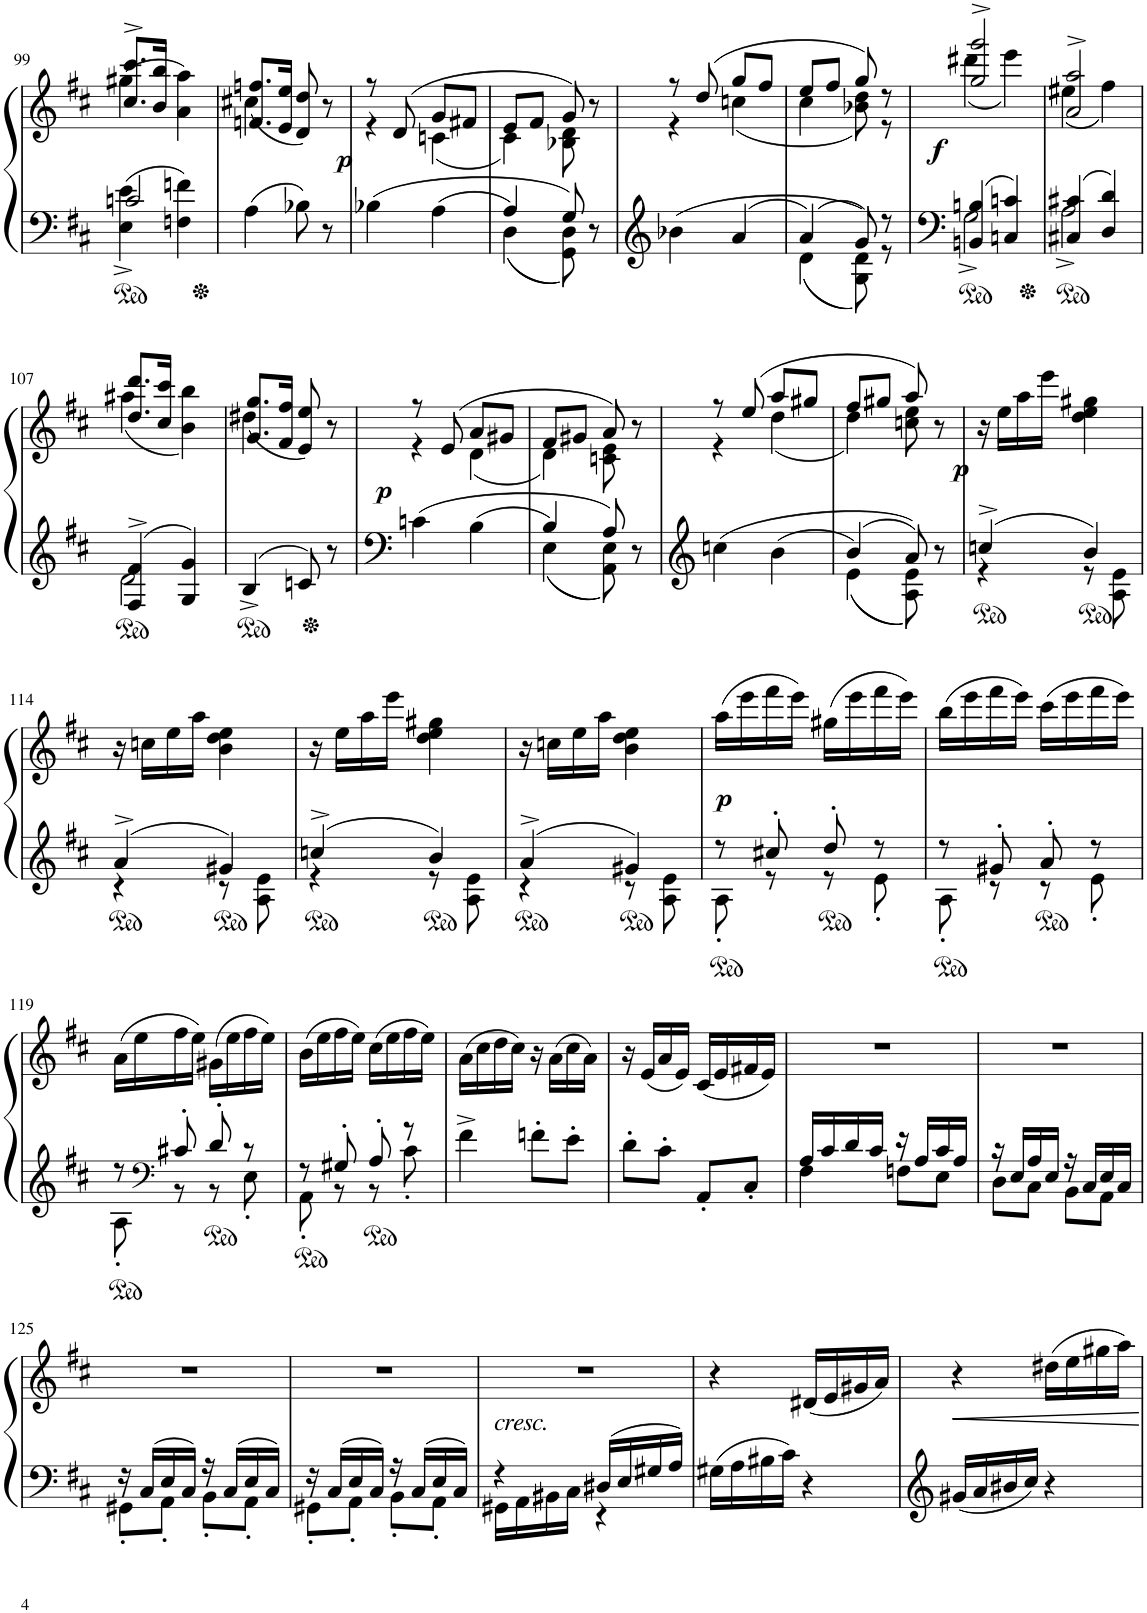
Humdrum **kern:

**kern	**kern	**dynam
*part1	*part1	*part1
*staff2	*staff1	*staff1/2
*I"Piano	*	*
*I'Pno.	*	*
!!LO:PB:g=z
*clefF4	*clefG2	*
*k[f#c#]	*k[f#c#]	*
*M2/4	*M2/4	*
=99	=99	=99
*^	*^	*
2cn/	4E\^ 4e\^	8.cc#/^ 8.ccc#/^L	(>4gg#X\	.
.	.	16b/ 16bb/Jk	.	.
.	4Fn\ 4fn\)	(4a\ 4aa\	4ryy	.
*v	*v	*	*	*
=100	=100	=100	=100
4A\	8.fn/ 8.ffn/L	(4cc#X\	.
.	16e/ 16ee/Jk	.	.
8B-X\)	(8d/ 8dd/	4ryy	.
8r	8r	.	.
=101	=101	=101	=101
!	!	!	!LO:DY:b
4B-X\	8r	4r	p
.	(8d/	.	.
4A\	8g/L	(4cn\	.
.	8f#X/J	.	.
=102	=102	=102	=102
*^	*	*	*
4A/	4D\	8e/L	4c#\)	.
.	.	8f#/J	.	.
8G/	8GG\ 8D\	8g/)	8B-X\ 8d\	.
8r	8ryy	8r	8ryy	.
*v	*v	*	*	*
=103	=103	=103	=103
4b-X\	8r	4r	.
.	(8dd/	.	.
4a/	8gg/L	(4ccn\	.
.	8ff#/J	.	.
=104	=104	=104	=104
*^	*	*	*
4a/	4d\	8ee/L	4cc#\	.
.	.	8ff#/J	.	.
8g/	8G\ 8d\	8gg/)	8b-X\ 8dd\)	.
8r	8r	8r	8r	.
=105	=105	=105	=105	=105
!	!	!	!	!LO:DY:b
4BBn/ 4Bn/	2G^\	2gg/^ 2ggg/^	(4ddd#X\	f
4Cn/ 4cn/	.	.	4eee\)	.
=106	=106	=106	=106	=106
4C#X/ 4c#X/	2A^\	2a/^ 2aa/^	(4ee#X\	.
4D/ 4d/	.	.	4ff#\)	.
!!LO:LB:g=z	!!
=107	=107	=107	=107	=107
4F#/^ 4f#/^	2d\	8.dd/ 8.ddd/L	(4aa#X\	.
.	.	16cc#/ 16ccc#/Jk	.	.
4G/ 4g/)	.	(4b\ 4bb\	4ryy	.
*v	*v	*	*	*
=108	=108	=108	=108
4B^/	8.g/ 8.gg/L	(>4dd#X\	.
.	16f#/ 16ff#/Jk	.	.
8cn/)	(8e/ 8ee/	4ryy	.
8r	8r	.	.
=109	=109	=109	=109
!	!	!	!LO:DY:b
4cn\	8r	4r	p
.	(8e/	.	.
4B\	8a/L	(4d\	.
.	8g#X/J	.	.
=110	=110	=110	=110
*^	*	*	*
4B/	4E\	8f#/L	4d\)	.
.	.	8g#X/J	.	.
8A/	8AA\ 8E\	8a/)	8cn\ 8e\	.
8r	8ryy	8r	8ryy	.
*v	*v	*	*	*
=111	=111	=111	=111
4ccn\	8r	4r	.
.	(8ee/	.	.
4b\	8aa/L	(4dd\	.
.	8gg#X/J	.	.
=112	=112	=112	=112
*^	*	*	*
4b/	4e\	8ff#/L	4dd\)	.
.	.	8gg#X/J	.	.
8a/	8A\ 8e\	8aa/)	8ccn\ 8ee\	.
8r	8ryy	8r	8ryy	.
=113	=113	=113	=113	=113
!	!	!	!	!LO:DY:b
*	*	*v	*v	*
4ccn^/	4r	16r	p
.	.	16ee\LL	.
.	.	16aa\	.
.	.	16eee\JJ	.
4b/	8r	4dd\ 4ee\ 4gg#X\	.
.	8A\ 8e\	.	.
!!LO:LB:g=z
=114	=114	=114	=114
4a^/	4r	16r	.
.	.	16ccn\LL	.
.	.	16ee\	.
.	.	16aa\JJ	.
4g#X/	8r	4b\ 4dd\ 4ee\	.
.	8A\ 8e\	.	.
=115	=115	=115	=115
4ccn^/	4r	16r	.
.	.	16ee\LL	.
.	.	16aa\	.
.	.	16eee\JJ	.
4b/	8r	4dd\ 4ee\ 4gg#X\	.
.	8A\ 8e\	.	.
=116	=116	=116	=116
4a^/	4r	16r	.
.	.	16ccn\LL	.
.	.	16ee\	.
.	.	16aa\JJ	.
4g#X/	8r	4b\ 4dd\ 4ee\	.
.	8A\ 8e\	.	.
=117	=117	=117	=117
!	!	!	!LO:DY:b
8r	8A'\	(16aa\LL	p
.	.	16eee\	.
8cc#X'/	8r	16fff#\	.
.	.	16eee\JJ)	.
8dd'/	8r	(16gg#X\LL	.
.	.	16eee\	.
8r	8e'\	16fff#\	.
.	.	16eee\JJ)	.
=118	=118	=118	=118
8r	8A'\	(16bb\LL	.
.	.	16eee\	.
8g#X'/	8r	16fff#\	.
.	.	16eee\JJ)	.
8a'/	8r	(16ccc#\LL	.
.	.	16eee\	.
8r	8e'\	16fff#\	.
.	.	16eee\JJ)	.
!!LO:LB:g=z
=119	=119	=119	=119
8r	8A'\	(16a\LL	.
.	.	16ee\	.
*clefF4	*	*	*
8c#X'/	8r	16ff#\	.
.	.	16ee\JJ)	.
8d'/	8r	(16g#X\LL	.
.	.	16ee\	.
8r	8E'\	16ff#\	.
.	.	16ee\JJ)	.
=120	=120	=120	=120
8r	8AA'\	(16b\LL	.
.	.	16ee\	.
8G#X'/	8r	16ff#\	.
.	.	16ee\JJ)	.
8A'/	8r	(16cc#\LL	.
.	.	16ee\	.
8r	8c#'\	16ff#\	.
.	.	16ee\JJ)	.
*v	*v	*	*
=121	=121	=121
4f#^\	(16a\LL	.
.	16cc#\	.
.	16dd\	.
.	16cc#\JJ)	.
8fn'\L	16r	.
.	(16a\LL	.
8e'\J	16cc#\	.
.	16a\JJ)	.
=122	=122	=122
8d'\L	16r	.
.	(16e/LL	.
8c#'\J	16a/	.
.	16e/JJ)	.
8AA'/L	(16c#/LL	.
.	16e/	.
8C#'/J	16f#X/	.
.	16e/JJ)	.
=123	=123	=123
*^	*	*
16A/LL	4F#\	2r	.
16c#/	.	.	.
16d/	.	.	.
16c#/JJ	.	.	.
16r	8Fn\L	.	.
16A/LL	.	.	.
16c#/	8E\J	.	.
16A/JJ	.	.	.
=124	=124	=124	=124
16r	8D\L	2r	.
16E/LL	.	.	.
16A/	8C#\J	.	.
16E/JJ	.	.	.
16r	8BB\L	.	.
16C#/LL	.	.	.
16E/	8AA\J	.	.
16C#/JJ	.	.	.
!!LO:LB:g=z
=125	=125	=125	=125
16r	8GG#X'\L	2r	.
16C#/LL	.	.	.
16E/	8AA'\J	.	.
16C#/JJ	.	.	.
16r	8BB'\L	.	.
16C#/LL	.	.	.
16E/	8AA'\J	.	.
16C#/JJ	.	.	.
=126	=126	=126	=126
16r	8GG#X'\L	2r	.
16C#/LL	.	.	.
16E/	8AA'\J	.	.
16C#/JJ	.	.	.
16r	8BB'\L	.	.
16C#/LL	.	.	.
16E/	8AA'\J	.	.
16C#/JJ	.	.	.
=127	=127	=127	=127
!LO:TX:a:i:t=cresc.	!	!	!
4r	16GG#X\LL	2r	.
.	16AA\	.	.
.	16BB#X\	.	.
.	16C#\JJ	.	.
16D#X/LL	4r	.	.
16E/	.	.	.
16G#X/	.	.	.
16A/JJ	.	.	.
*v	*v	*	*
=128	=128	=128
16G#X\LL	4r	.
16A\	.	.
16B#X\	.	.
16c#\JJ	.	.
4r	(16d#X/LL	.
.	16e/	.
.	16g#X/	.
.	16a/JJ)	.
=129	=129	=129
16g#X/LL	4r	.
16a/	.	.
16b#X/	.	.
16cc#/JJ	.	.
4r	(16dd#X\LL	.
.	16ee\	.
.	16gg#X\	.
.	16aa\JJ)	.
=	=	=
*-	*-	*-
